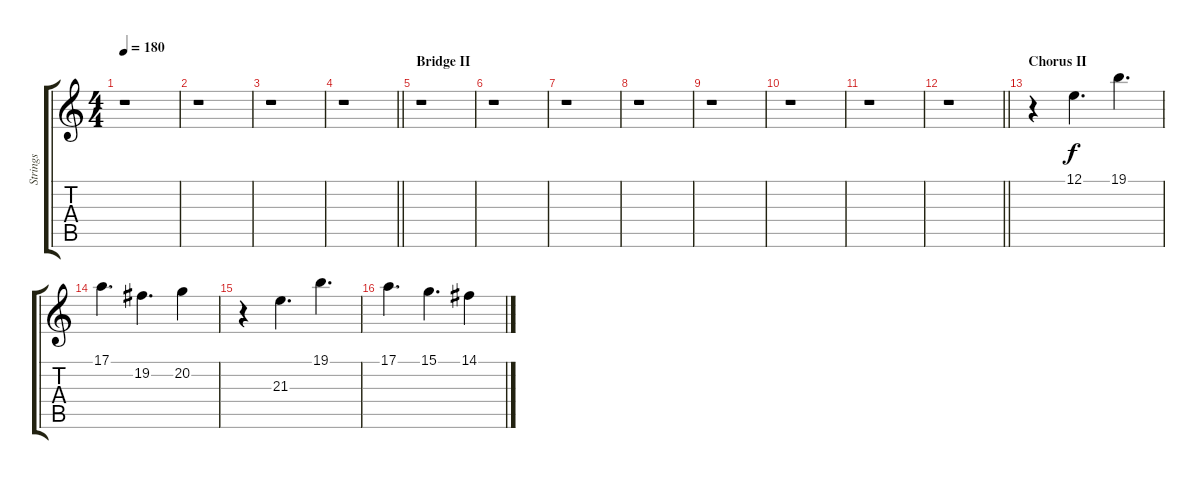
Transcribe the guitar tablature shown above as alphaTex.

\track ("Strings" "Strings") {instrument stringensemble1}
\staff {score tabs}
\tuning (E4 B3 G3 D3 A2 E2) {hide}
\ts (4 4)
\tempo 180
\clef g2
\ks c
r.1{dy f} |
r.1 |
r.1 |
\barLineRight lightlight
r.1 |
\section ("" "Bridge II")
r.1 |
r.1 |
r.1 |
r.1 |
r.1 |
r.1 |
r.1 |
\barLineRight lightlight
r.1 |
\section ("" "Chorus II")
r.4 12.1.4{d} 19.1.4{d} |
17.1.4{d} 19.2.4{d} 20.2.4 |
r.4 21.3.4{d} 19.1.4{d} |
17.1.4{d} 15.1.4{d} 14.1.4
